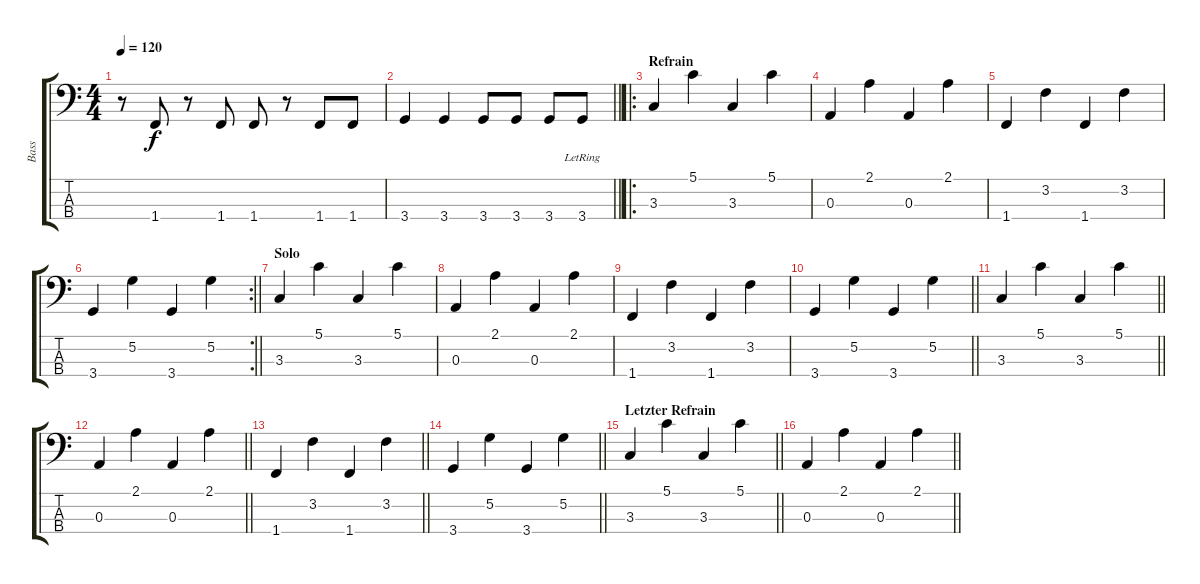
\track ("Bass" "Bass") {instrument electricbassfinger}
\staff {score tabs}
\tuning (G2 D2 A1 E1) {hide}
\ts (4 4)
\tempo 120
\clef f4
\ks c
r.8{dy f} 1.4.8 r.8 1.4.8 1.4.8 r.8 1.4.8 1.4.8 |
\barLineRight lightlight
3.4.4 3.4.4 3.4.8 3.4.8 3.4.8 3.4{lr}.8 |
\ro
\section ("" "Refrain")
3.3.4 5.1.4 3.3.4 5.1.4 |
0.3.4 2.1.4 0.3.4 2.1.4 |
1.4.4 3.2.4 1.4.4 3.2.4 |
\rc 2
\barLineRight lightlight
3.4.4 5.2.4 3.4.4 5.2.4 |
\section ("" "Solo")
3.3.4 5.1.4 3.3.4 5.1.4 |
0.3.4 2.1.4 0.3.4 2.1.4 |
1.4.4 3.2.4 1.4.4 3.2.4 |
\barLineRight lightlight
3.4.4 5.2.4 3.4.4 5.2.4 |
\barLineRight lightlight
3.3.4 5.1.4 3.3.4 5.1.4 |
\barLineRight lightlight
0.3.4 2.1.4 0.3.4 2.1.4 |
\barLineRight lightlight
1.4.4 3.2.4 1.4.4 3.2.4 |
\barLineRight lightlight
3.4.4 5.2.4 3.4.4 5.2.4 |
\section ("" "Letzter Refrain")
\barLineRight lightlight
3.3.4 5.1.4 3.3.4 5.1.4 |
\barLineRight lightlight
0.3.4 2.1.4 0.3.4 2.1.4
